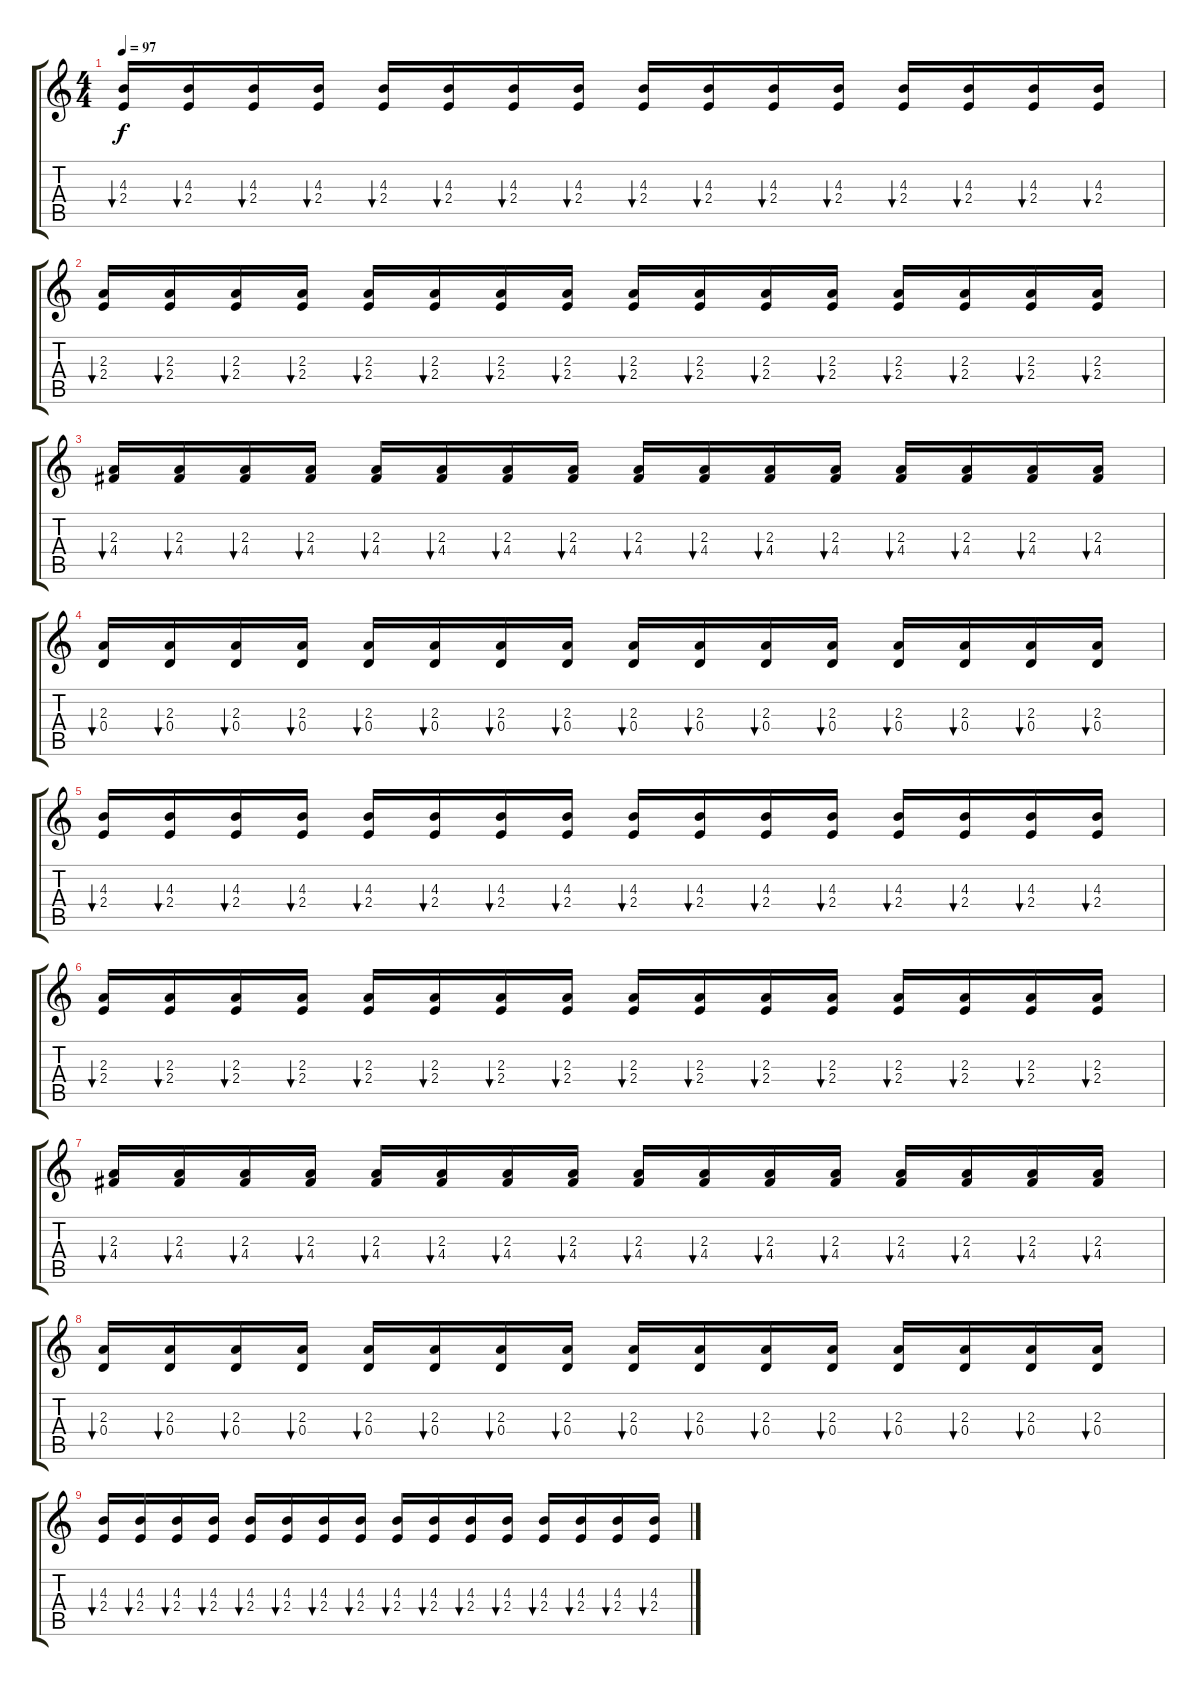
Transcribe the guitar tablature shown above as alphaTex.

\track "" {instrument acousticguitarsteel}
\staff {score tabs}
\tuning (E4 B3 G3 D3 A2 E2) {hide}
\ts (4 4)
\tempo 97
\clef g2
\ks c
(4.3 2.4).16{bu 30 dy f volume 5} (4.3 2.4).16{bu 30} (4.3 2.4).16{bu 30} (4.3 2.4).16{bu 30} (4.3 2.4).16{bu 30} (4.3 2.4).16{bu 30} (4.3 2.4).16{bu 30} (4.3 2.4).16{bu 30} (4.3 2.4).16{bu 30} (4.3 2.4).16{bu 30} (4.3 2.4).16{bu 30} (4.3 2.4).16{bu 30} (4.3 2.4).16{bu 30} (4.3 2.4).16{bu 30} (4.3 2.4).16{bu 30} (4.3 2.4).16{bu 30} |
(2.3 2.4).16{bu 30 volume 4} (2.3 2.4).16{bu 30} (2.3 2.4).16{bu 30} (2.3 2.4).16{bu 30} (2.3 2.4).16{bu 30} (2.3 2.4).16{bu 30} (2.3 2.4).16{bu 30} (2.3 2.4).16{bu 30} (2.3 2.4).16{bu 30} (2.3 2.4).16{bu 30} (2.3 2.4).16{bu 30} (2.3 2.4).16{bu 30} (2.3 2.4).16{bu 30} (2.3 2.4).16{bu 30} (2.3 2.4).16{bu 30} (2.3 2.4).16{bu 30} |
(2.3 4.4).16{bu 30 volume 4} (2.3 4.4).16{bu 30} (2.3 4.4).16{bu 30} (2.3 4.4).16{bu 30} (2.3 4.4).16{bu 30} (2.3 4.4).16{bu 30} (2.3 4.4).16{bu 30} (2.3 4.4).16{bu 30} (2.3 4.4).16{bu 30} (2.3 4.4).16{bu 30} (2.3 4.4).16{bu 30} (2.3 4.4).16{bu 30} (2.3 4.4).16{bu 30} (2.3 4.4).16{bu 30} (2.3 4.4).16{bu 30} (2.3 4.4).16{bu 30} |
(2.3 0.4).16{bu 30 volume 3} (2.3 0.4).16{bu 30} (2.3 0.4).16{bu 30} (2.3 0.4).16{bu 30} (2.3 0.4).16{bu 30} (2.3 0.4).16{bu 30} (2.3 0.4).16{bu 30} (2.3 0.4).16{bu 30} (2.3 0.4).16{bu 30} (2.3 0.4).16{bu 30} (2.3 0.4).16{bu 30} (2.3 0.4).16{bu 30} (2.3 0.4).16{bu 30} (2.3 0.4).16{bu 30} (2.3 0.4).16{bu 30} (2.3 0.4).16{bu 30} |
(4.3 2.4).16{bu 30 volume 3} (4.3 2.4).16{bu 30} (4.3 2.4).16{bu 30} (4.3 2.4).16{bu 30} (4.3 2.4).16{bu 30} (4.3 2.4).16{bu 30} (4.3 2.4).16{bu 30} (4.3 2.4).16{bu 30} (4.3 2.4).16{bu 30} (4.3 2.4).16{bu 30} (4.3 2.4).16{bu 30} (4.3 2.4).16{bu 30} (4.3 2.4).16{bu 30} (4.3 2.4).16{bu 30} (4.3 2.4).16{bu 30} (4.3 2.4).16{bu 30} |
(2.3 2.4).16{bu 30 volume 2} (2.3 2.4).16{bu 30} (2.3 2.4).16{bu 30} (2.3 2.4).16{bu 30} (2.3 2.4).16{bu 30} (2.3 2.4).16{bu 30} (2.3 2.4).16{bu 30} (2.3 2.4).16{bu 30} (2.3 2.4).16{bu 30} (2.3 2.4).16{bu 30} (2.3 2.4).16{bu 30} (2.3 2.4).16{bu 30} (2.3 2.4).16{bu 30} (2.3 2.4).16{bu 30} (2.3 2.4).16{bu 30} (2.3 2.4).16{bu 30} |
(2.3 4.4).16{bu 30 volume 1} (2.3 4.4).16{bu 30} (2.3 4.4).16{bu 30} (2.3 4.4).16{bu 30} (2.3 4.4).16{bu 30} (2.3 4.4).16{bu 30} (2.3 4.4).16{bu 30} (2.3 4.4).16{bu 30} (2.3 4.4).16{bu 30} (2.3 4.4).16{bu 30} (2.3 4.4).16{bu 30} (2.3 4.4).16{bu 30} (2.3 4.4).16{bu 30} (2.3 4.4).16{bu 30} (2.3 4.4).16{bu 30} (2.3 4.4).16{bu 30} |
(2.3 0.4).16{bu 30 volume 1} (2.3 0.4).16{bu 30} (2.3 0.4).16{bu 30} (2.3 0.4).16{bu 30} (2.3 0.4).16{bu 30} (2.3 0.4).16{bu 30} (2.3 0.4).16{bu 30} (2.3 0.4).16{bu 30} (2.3 0.4).16{bu 30} (2.3 0.4).16{bu 30} (2.3 0.4).16{bu 30} (2.3 0.4).16{bu 30} (2.3 0.4).16{bu 30} (2.3 0.4).16{bu 30} (2.3 0.4).16{bu 30} (2.3 0.4).16{bu 30} |
(4.3 2.4).16{bu 30 volume 0} (4.3 2.4).16{bu 30} (4.3 2.4).16{bu 30} (4.3 2.4).16{bu 30} (4.3 2.4).16{bu 30} (4.3 2.4).16{bu 30} (4.3 2.4).16{bu 30} (4.3 2.4).16{bu 30} (4.3 2.4).16{bu 30} (4.3 2.4).16{bu 30} (4.3 2.4).16{bu 30} (4.3 2.4).16{bu 30} (4.3 2.4).16{bu 30} (4.3 2.4).16{bu 30} (4.3 2.4).16{bu 30} (4.3 2.4).16{bu 30}
